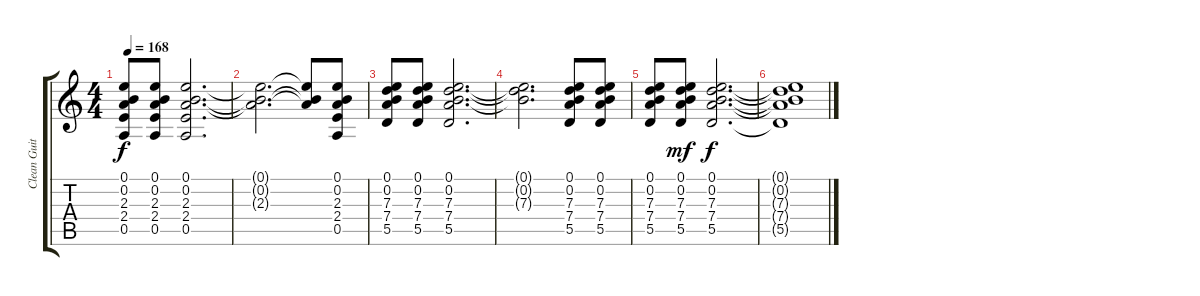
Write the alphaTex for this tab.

\track ("Clean Guitar 2" "Clean Guit") {instrument electricguitarclean}
\staff {score tabs}
\tuning (E4 B3 G3 D3 A2 D2) {hide}
\ts (4 4)
\tempo 168
\clef g2
\ks c
(0.1 0.2 2.3 2.4 0.5).8{dy f} (0.1 0.2 2.3 2.4 0.5).8 (0.1 0.2 2.3 2.4 0.5).2{d} |
(0.1{t} 0.2{t} 2.3{t}).2{d} (0.1{t} 0.2{t} 2.3{t}).8 (0.1 0.2 2.3 2.4 0.5).8 |
(0.1 0.2 7.3 7.4 5.5).8 (0.1 0.2 7.3 7.4 5.5).8 (0.1 0.2 7.3 7.4 5.5).2{d} |
(0.1{t} 0.2{t} 7.3{t}).2{d} (0.1 0.2 7.3 7.4 5.5).8 (0.1 0.2 7.3 7.4 5.5).8 |
(0.1 0.2 7.3 7.4 5.5).8 (0.1 0.2 7.3 7.4 5.5).8{dy mf} (0.1 0.2 7.3 7.4 5.5).2{d dy f} |
(0.1{t} 0.2{t} 7.3{t} 7.4{t} 5.5{t}).1
